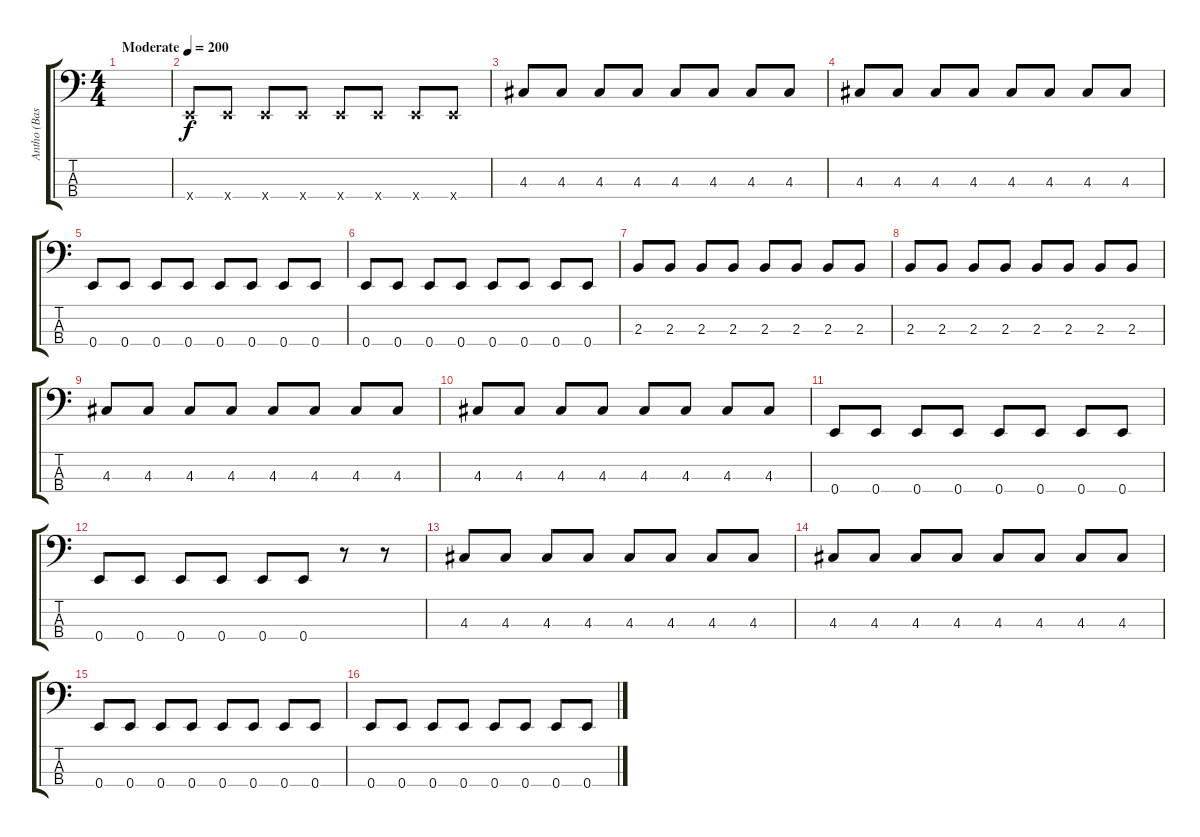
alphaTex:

\track ("Antho (Basse)" "Antho (Bas") {instrument electricbassfinger}
\staff {score tabs}
\tuning (G2 D2 A1 E1) {hide}
\ts (4 4)
\tempo (200 "Moderate")
\clef f4
\ks c
|
0.4{x}.8 0.4{x}.8 0.4{x}.8 0.4{x}.8 0.4{x}.8 0.4{x}.8 0.4{x}.8 0.4{x}.8 |
4.3.8 4.3.8 4.3.8 4.3.8 4.3.8 4.3.8 4.3.8 4.3.8 |
4.3.8 4.3.8 4.3.8 4.3.8 4.3.8 4.3.8 4.3.8 4.3.8 |
0.4.8 0.4.8 0.4.8 0.4.8 0.4.8 0.4.8 0.4.8 0.4.8 |
0.4.8 0.4.8 0.4.8 0.4.8 0.4.8 0.4.8 0.4.8 0.4.8 |
2.3.8 2.3.8 2.3.8 2.3.8 2.3.8 2.3.8 2.3.8 2.3.8 |
2.3.8 2.3.8 2.3.8 2.3.8 2.3.8 2.3.8 2.3.8 2.3.8 |
4.3.8 4.3.8 4.3.8 4.3.8 4.3.8 4.3.8 4.3.8 4.3.8 |
4.3.8 4.3.8 4.3.8 4.3.8 4.3.8 4.3.8 4.3.8 4.3.8 |
0.4.8 0.4.8 0.4.8 0.4.8 0.4.8 0.4.8 0.4.8 0.4.8 |
0.4.8 0.4.8 0.4.8 0.4.8 0.4.8 0.4.8 r.8 r.8 |
4.3.8 4.3.8 4.3.8 4.3.8 4.3.8 4.3.8 4.3.8 4.3.8 |
4.3.8 4.3.8 4.3.8 4.3.8 4.3.8 4.3.8 4.3.8 4.3.8 |
0.4.8 0.4.8 0.4.8 0.4.8 0.4.8 0.4.8 0.4.8 0.4.8 |
0.4.8 0.4.8 0.4.8 0.4.8 0.4.8 0.4.8 0.4.8 0.4.8
